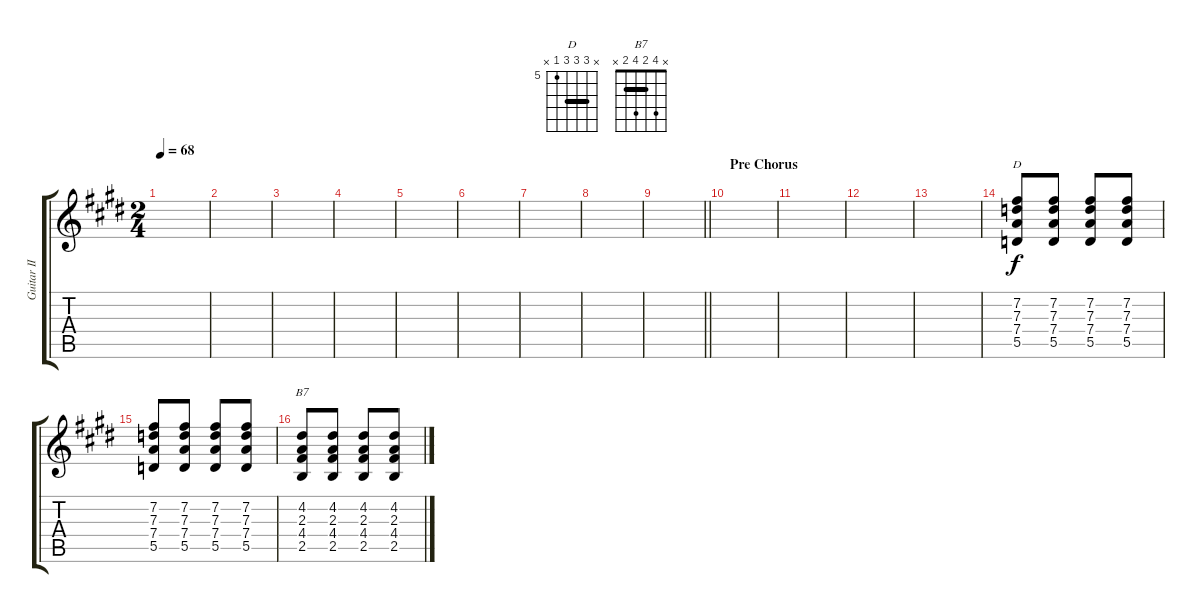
\track ("Guitar II" "Guitar II") {instrument distortionguitar}
\staff {score tabs}
\tuning (E4 B3 G3 D3 A2 E2) {hide}
\chord ("D" x 7 7 7 5 x) {firstfret 5 barre 7}
\chord ("B7" x 4 2 4 2 x) {barre 2}
\ts (2 4)
\tempo 68
\clef g2
\ks e
|
|
|
|
|
|
|
|
\barLineRight lightlight
|
\section ("" "Pre Chorus")
|
|
|
|
(7.2 7.3 7.4 5.5).8{ch "D"} (7.2 7.3 7.4 5.5).8 (7.2 7.3 7.4 5.5).8 (7.2 7.3 7.4 5.5).8 |
(7.2 7.3 7.4 5.5).8 (7.2 7.3 7.4 5.5).8 (7.2 7.3 7.4 5.5).8 (7.2 7.3 7.4 5.5).8 |
(4.2 2.3 4.4 2.5).8{ch "B7"} (4.2 2.3 4.4 2.5).8 (4.2 2.3 4.4 2.5).8 (4.2 2.3 4.4 2.5).8
